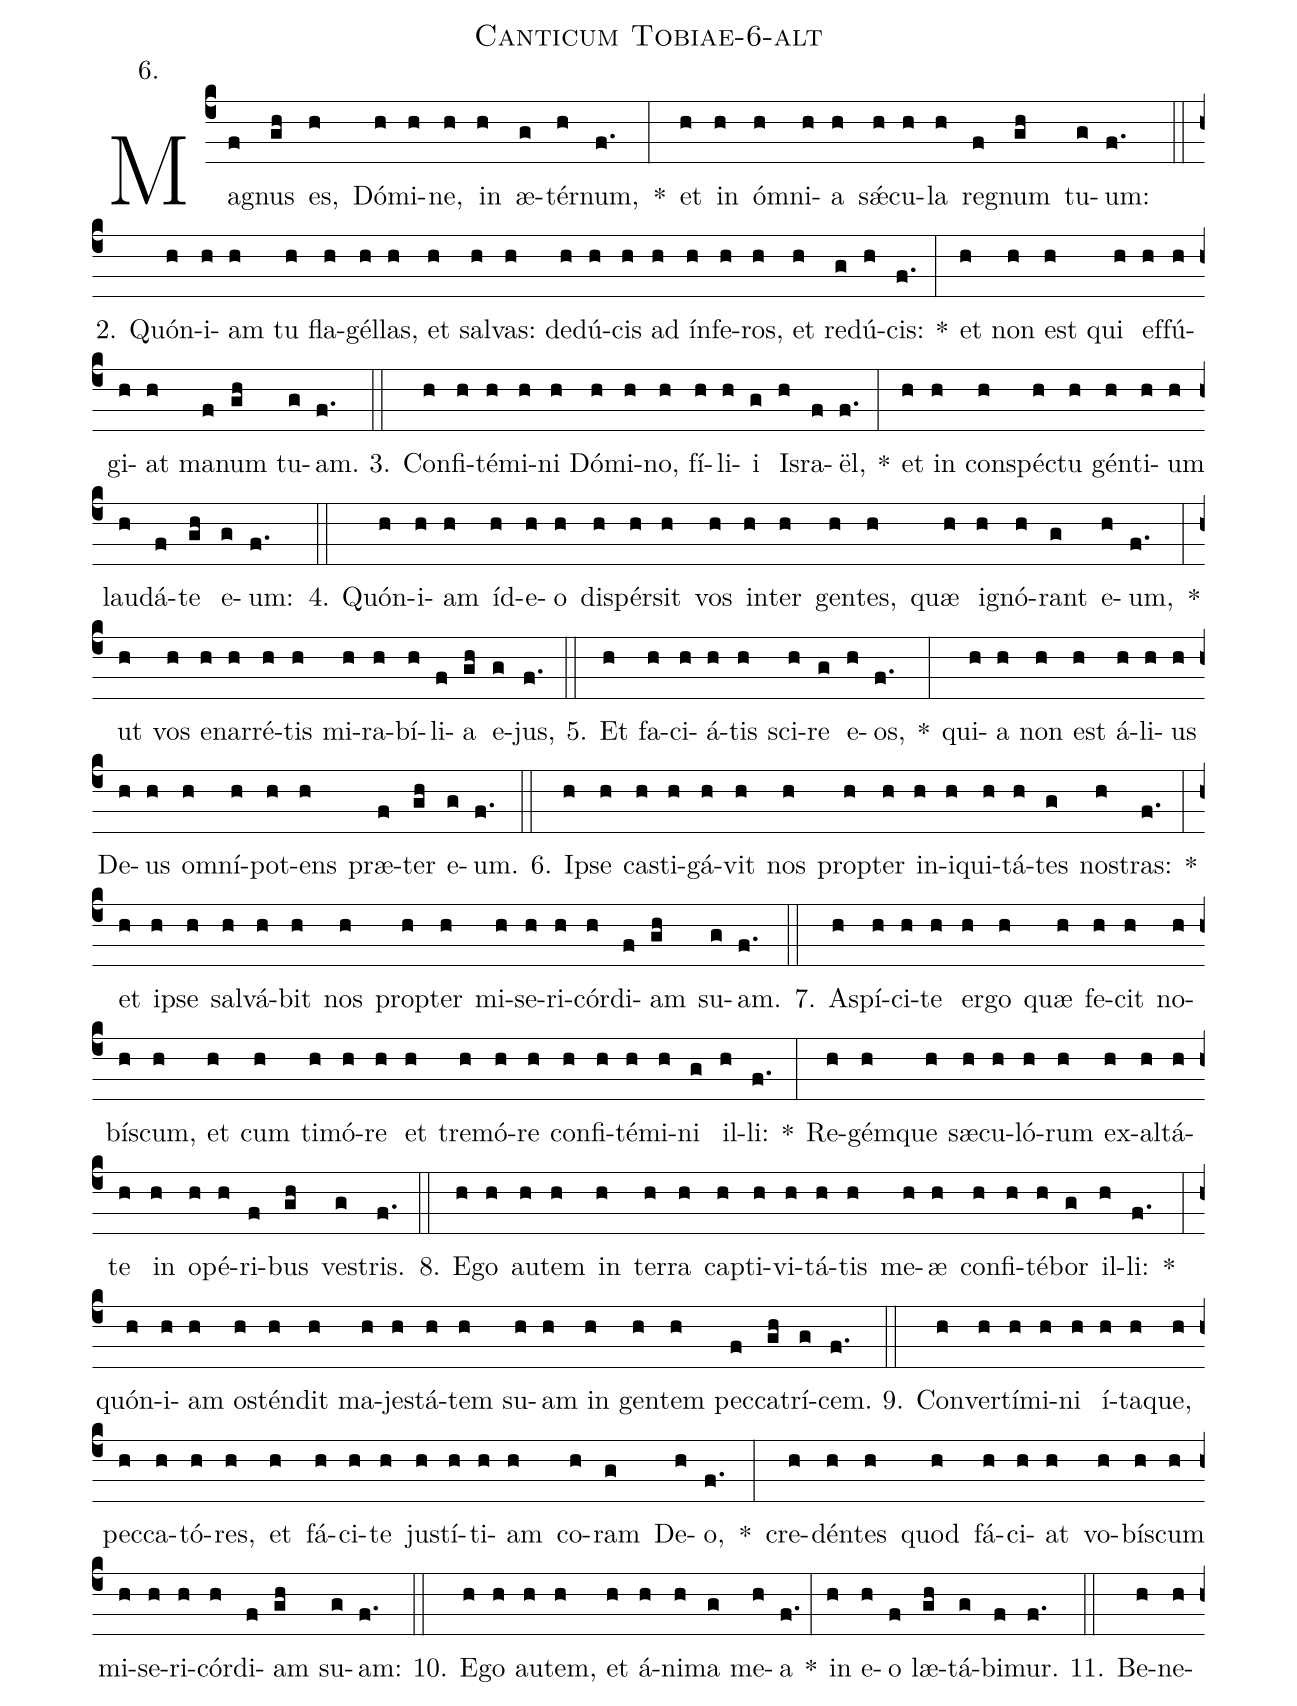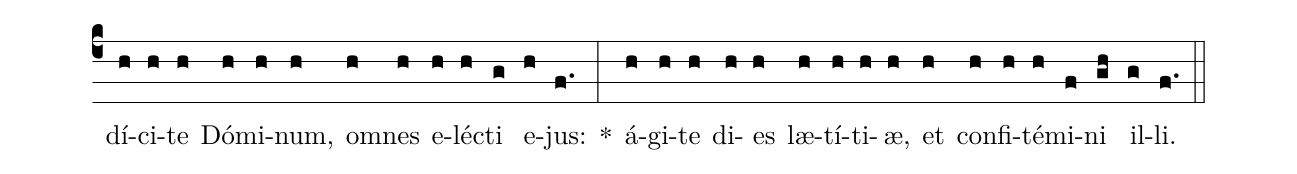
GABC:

name: Canticum Tobiae-6-alt;
annotation: 6.;
%%
(c4)Ma(f)gnus(gh) es,(h) Dó(h)mi(h)ne,(h) in(h) æ(g)tér(h)num,(f.) *(:) et(h) in(h) óm(h)ni(h)a(h) sǽ(h)cu(h)la(h) re(f)gnum(gh) tu(g)um:(f.) (::)
2. Quón(h)i(h)am(h) tu(h) fla(h)gél(h)las,(h) et(h) sal(h)vas:(h) de(h)dú(h)cis(h) ad(h) ín(h)fe(h)ros,(h) et(h) re(g)dú(h)cis:(f.) *(:) et(h) non(h) est(h) qui(h) ef(h)fú(h)gi(h)at(h) ma(f)num(gh) tu(g)am.(f.) (::)
3. Con(h)fi(h)té(h)mi(h)ni(h) Dó(h)mi(h)no,(h) fí(h)li(h)i(g) Is(h)ra(f)ël,(f.) *(:) et(h) in(h) con(h)spéc(h)tu(h) gén(h)ti(h)um(h) lau(h)dá(f)te(gh) e(g)um:(f.) (::)
4. Quón(h)i(h)am(h) íd(h)e(h)o(h) di(h)spér(h)sit(h) vos(h) in(h)ter(h) gen(h)tes,(h) quæ(h) i(h)gnó(h)rant(g) e(h)um,(f.) *(:) ut(h) vos(h) e(h)nar(h)ré(h)tis(h) mi(h)ra(h)bí(h)li(f)a(gh) e(g)jus,(f.) (::)
5. Et(h) fa(h)ci(h)á(h)tis(h) sci(h)re(g) e(h)os,(f.) *(:) qui(h)a(h) non(h) est(h) á(h)li(h)us(h) De(h)us(h) om(h)ní(h)pot(h)ens(h) præ(f)ter(gh) e(g)um.(f.) (::)
6. Ip(h)se(h) cas(h)ti(h)gá(h)vit(h) nos(h) prop(h)ter(h) in(h)i(h)qui(h)tá(h)tes(g) nos(h)tras:(f.) *(:) et(h) ip(h)se(h) sal(h)vá(h)bit(h) nos(h) prop(h)ter(h) mi(h)se(h)ri(h)cór(h)di(f)am(gh) su(g)am.(f.) (::)
7. A(h)spí(h)ci(h)te(h) er(h)go(h) quæ(h) fe(h)cit(h) no(h)bís(h)cum,(h) et(h) cum(h) ti(h)mó(h)re(h) et(h) tre(h)mó(h)re(h) con(h)fi(h)té(h)mi(h)ni(g) il(h)li:(f.) *(:) Re(h)gém(h)que(h) sæ(h)cu(h)ló(h)rum(h) ex(h)al(h)tá(h)te(h) in(h) o(h)pé(h)ri(f)bus(gh) ves(g)tris.(f.) (::)
8. E(h)go(h) au(h)tem(h) in(h) ter(h)ra(h) cap(h)ti(h)vi(h)tá(h)tis(h) me(h)æ(h) con(h)fi(h)té(h)bor(g) il(h)li:(f.) *(:) quón(h)i(h)am(h) os(h)tén(h)dit(h) ma(h)jes(h)tá(h)tem(h) su(h)am(h) in(h) gen(h)tem(h) pec(f)ca(gh)trí(g)cem.(f.) (::)
9. Con(h)ver(h)tí(h)mi(h)ni(h) í(h)ta(h)que,(h) pec(h)ca(h)tó(h)res,(h) et(h) fá(h)ci(h)te(h) jus(h)tí(h)ti(h)am(h) co(h)ram(g) De(h)o,(f.) *(:) cre(h)dén(h)tes(h) quod(h) fá(h)ci(h)at(h) vo(h)bís(h)cum(h) mi(h)se(h)ri(h)cór(h)di(f)am(gh) su(g)am:(f.) (::)
10. E(h)go(h) au(h)tem,(h) et(h) á(h)ni(h)ma(g) me(h)a(f.) *(:) in(h) e(h)o(f) læ(gh)tá(g)bi(f)mur.(f.) (::)
11. Be(h)ne(h)dí(h)ci(h)te(h) Dó(h)mi(h)num,(h) om(h)nes(h) e(h)léc(h)ti(g) e(h)jus:(f.) *(:) á(h)gi(h)te(h) di(h)es(h) læ(h)tí(h)ti(h)æ,(h) et(h) con(h)fi(h)té(h)mi(f)ni(gh) il(g)li.(f.) (::)
